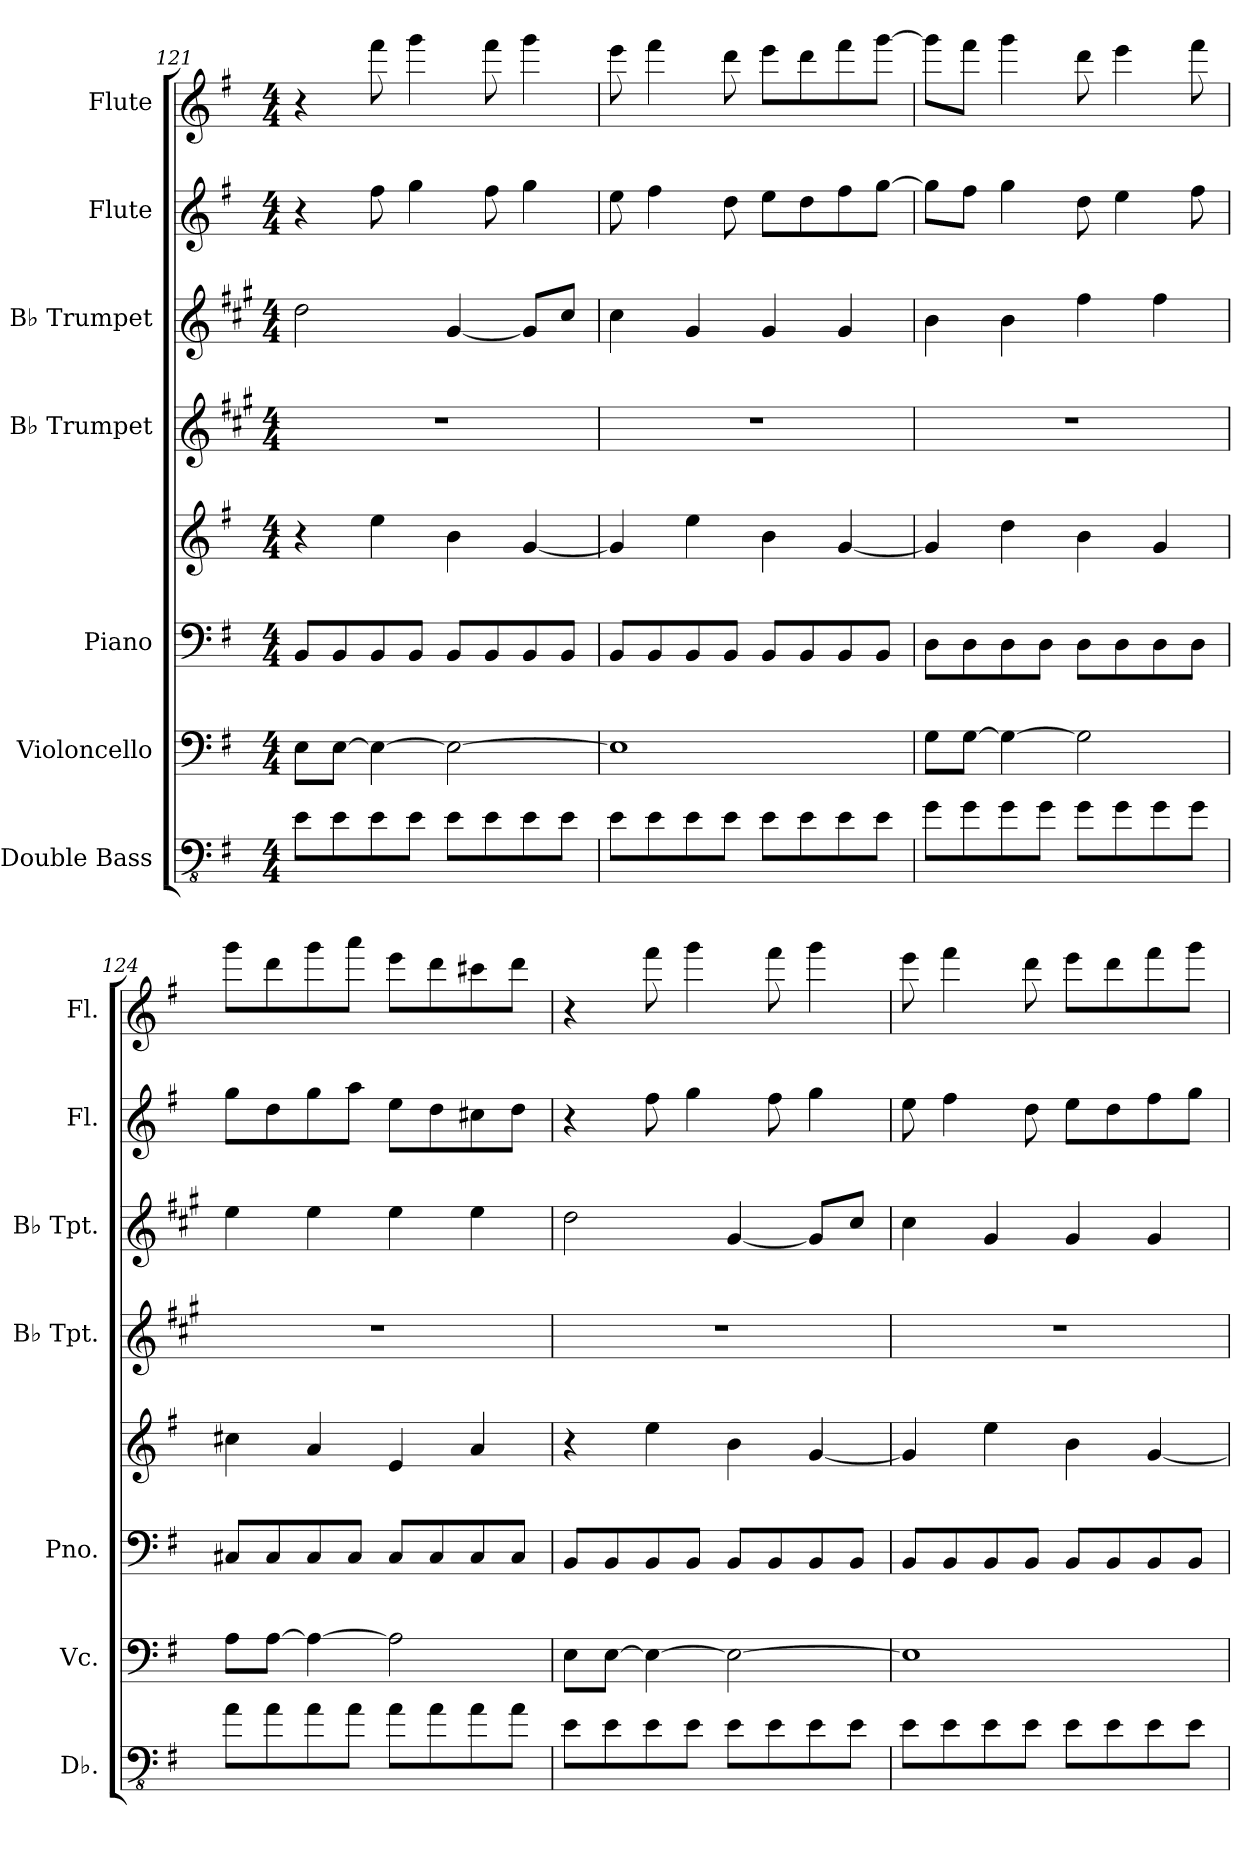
**kern	**kern	**kern	**kern	**kern	**kern	**kern	**kern
*part7	*part6	*part5	*part5	*part4	*part3	*part2	*part1
*staff8	*staff7	*staff6	*staff5	*staff4	*staff3	*staff2	*staff1
*I"Double Bass	*I"Violoncello	*I"Piano	*	*I"B♭ Trumpet	*I"B♭ Trumpet	*I"Flute	*I"Flute
*I'Db.	*I'Vc.	*I'Pno.	*	*I'B♭ Tpt.	*I'B♭ Tpt.	*I'Fl.	*I'Fl.
*clefFv4	*clefF4	*clefF4	*clefG2	*clefG2	*clefG2	*clefG2	*clefG2
*ITrd7c12	*	*	*	*ITrd1c2	*ITrd1c2	*	*
*k[f#]	*k[f#]	*k[f#]	*k[f#]	*k[f#]	*k[f#]	*k[f#]	*k[f#]
*M4/4	*M4/4	*M4/4	*M4/4	*M4/4	*M4/4	*M4/4	*M4/4
=121	=121	=121	=121	=121	=121	=121	=121
8EE\L	8E\L	8BB/L	4r	1r	2cc\	4r	4r
8EE\	[8E\J	8BB/	.	.	.	.	.
8EE\	4E\_	8BB/	4ee\	.	.	8ff#\	8fff#\
8EE\J	.	8BB/J	.	.	.	4gg\	4ggg\
8EE\L	2E\_	8BB/L	4b\	.	[4f#/	.	.
8EE\	.	8BB/	.	.	.	8ff#\	8fff#\
8EE\	.	8BB/	[4g/	.	8f#/L]	4gg\	4ggg\
8EE\J	.	8BB/J	.	.	8b/J	.	.
=122	=122	=122	=122	=122	=122	=122	=122
8EE\L	1E]	8BB/L	4g/]	1r	4b\	8ee\	8eee\
8EE\	.	8BB/	.	.	.	4ff#\	4fff#\
8EE\	.	8BB/	4ee\	.	4f#/	.	.
8EE\J	.	8BB/J	.	.	.	8dd\	8ddd\
8EE\L	.	8BB/L	4b\	.	4f#/	8ee\L	8eee\L
8EE\	.	8BB/	.	.	.	8dd\	8ddd\
8EE\	.	8BB/	[4g/	.	4f#/	8ff#\	8fff#\
8EE\J	.	8BB/J	.	.	.	[8gg\J	[8ggg\J
=123	=123	=123	=123	=123	=123	=123	=123
8GG\L	8G\L	8D\L	4g/]	1r	4a\	8gg\L]	8ggg\L]
8GG\	[8G\J	8D\	.	.	.	8ff#\J	8fff#\J
8GG\	4G\_	8D\	4dd\	.	4a\	4gg\	4ggg\
8GG\J	.	8D\J	.	.	.	.	.
8GG\L	2G\]	8D\L	4b\	.	4ee\	8dd\	8ddd\
8GG\	.	8D\	.	.	.	4ee\	4eee\
8GG\	.	8D\	4g/	.	4ee\	.	.
8GG\J	.	8D\J	.	.	.	8ff#\	8fff#\
!!LO:PB:g=z
=124	=124	=124	=124	=124	=124	=124	=124
8AA\L	8A\L	8C#X/L	4cc#X\	1r	4dd\	8gg\L	8ggg\L
8AA\	[8A\J	8C#/	.	.	.	8dd\	8ddd\
8AA\	4A\_	8C#/	4a/	.	4dd\	8gg\	8ggg\
8AA\J	.	8C#/J	.	.	.	8aa\J	8aaa\J
8AA\L	2A\]	8C#/L	4e/	.	4dd\	8ee\L	8eee\L
8AA\	.	8C#/	.	.	.	8dd\	8ddd\
8AA\	.	8C#/	4a/	.	4dd\	8cc#X\	8ccc#X\
8AA\J	.	8C#/J	.	.	.	8dd\J	8ddd\J
=125	=125	=125	=125	=125	=125	=125	=125
8EE\L	8E\L	8BB/L	4r	1r	2cc\	4r	4r
8EE\	[8E\J	8BB/	.	.	.	.	.
8EE\	4E\_	8BB/	4ee\	.	.	8ff#\	8fff#\
8EE\J	.	8BB/J	.	.	.	4gg\	4ggg\
8EE\L	2E\_	8BB/L	4b\	.	[4f#/	.	.
8EE\	.	8BB/	.	.	.	8ff#\	8fff#\
8EE\	.	8BB/	[4g/	.	8f#/L]	4gg\	4ggg\
8EE\J	.	8BB/J	.	.	8b/J	.	.
=126	=126	=126	=126	=126	=126	=126	=126
8EE\L	1E]	8BB/L	4g/]	1r	4b\	8ee\	8eee\
8EE\	.	8BB/	.	.	.	4ff#\	4fff#\
8EE\	.	8BB/	4ee\	.	4f#/	.	.
8EE\J	.	8BB/J	.	.	.	8dd\	8ddd\
8EE\L	.	8BB/L	4b\	.	4f#/	8ee\L	8eee\L
8EE\	.	8BB/	.	.	.	8dd\	8ddd\
8EE\	.	8BB/	[4g/	.	4f#/	8ff#\	8fff#\
8EE\J	.	8BB/J	.	.	.	8gg\J	8ggg\J
=	=	=	=	=	=	=	=
*-	*-	*-	*-	*-	*-	*-	*-
